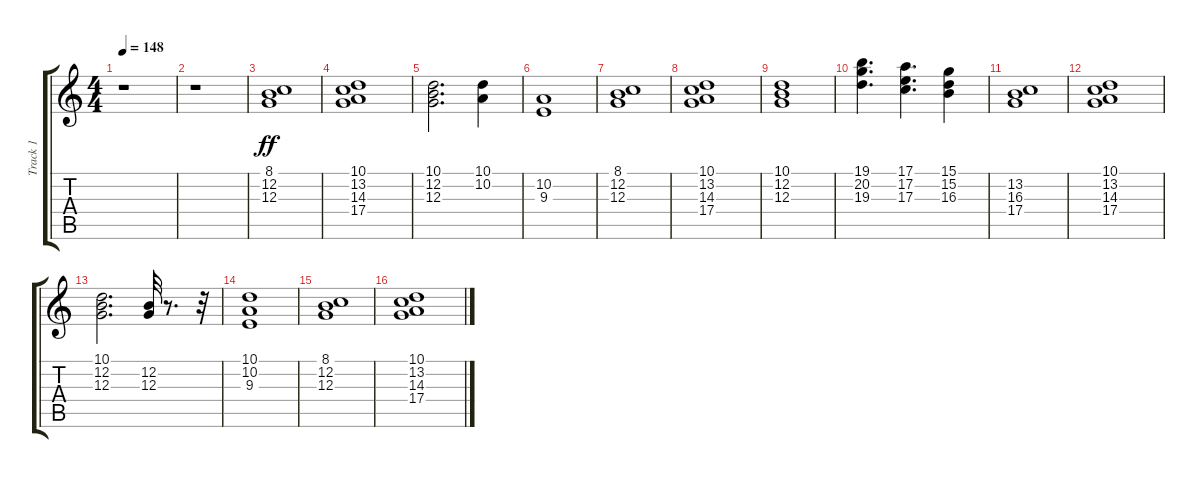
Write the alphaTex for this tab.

\track ("Track 1" "Track 1") {instrument electricpiano2}
\staff {score tabs}
\tuning (E4 B3 G3 D3 A2 E2) {hide}
\ts (4 4)
\tempo 148
\clef g2
\ks c
r.1{dy ff} |
r.1 |
(8.1 12.2 12.3).1 |
(10.1 13.2 14.3 17.4).1 |
(10.1 12.2 12.3).2{d} (10.1 10.2).4 |
(10.2 9.3).1 |
(8.1 12.2 12.3).1 |
(10.1 13.2 14.3 17.4).1 |
(10.1 12.2 12.3).1 |
(19.1 20.2 19.3).4{d} (17.1 17.2 17.3).4{d} (15.1 15.2 16.3).4 |
(13.2 16.3 17.4).1 |
(10.1 13.2 14.3 17.4).1 |
(10.1 12.2 12.3).2{d} (12.2 12.3).32 r.8{d} r.32 |
(10.1 10.2 9.3).1 |
(8.1 12.2 12.3).1 |
(10.1 13.2 14.3 17.4).1
